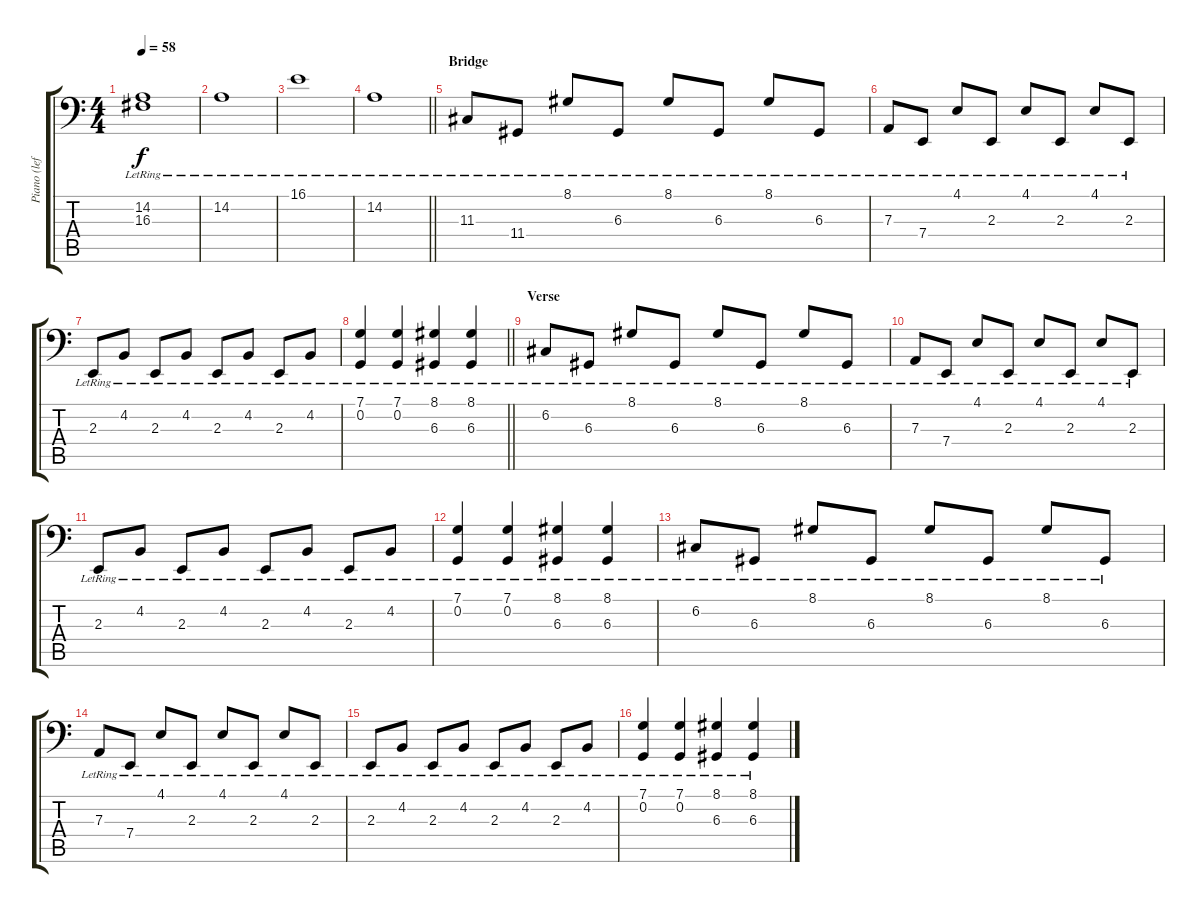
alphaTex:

\track ("Piano (left hand)" "Piano (lef") {instrument acousticgrandpiano}
\staff {score tabs}
\tuning (C3 G2 D2 A1 E1 B0) {hide}
\ts (4 4)
\tempo 58
\clef f4
\ks c
(14.2{lr} 16.3{lr}).1{dy f} |
14.2{lr}.1 |
16.1{lr}.1 |
\barLineRight lightlight
14.2{lr}.1 |
\section ("" "Bridge")
11.3{lr}.8 11.4{lr}.8 8.1{lr}.8 6.3{lr}.8 8.1{lr}.8 6.3{lr}.8 8.1{lr}.8 6.3{lr}.8 |
7.3{lr}.8 7.4{lr}.8 4.1{lr}.8 2.3{lr}.8 4.1{lr}.8 2.3{lr}.8 4.1{lr}.8 2.3{lr}.8 |
2.3{lr}.8 4.2{lr}.8 2.3{lr}.8 4.2{lr}.8 2.3{lr}.8 4.2{lr}.8 2.3{lr}.8 4.2{lr}.8 |
\barLineRight lightlight
(7.1{lr} 0.2{lr}).4 (7.1{lr} 0.2{lr}).4 (8.1{lr} 6.3{lr}).4 (8.1{lr} 6.3{lr}).4 |
\section ("" "Verse")
6.2{lr}.8 6.3{lr}.8 8.1{lr}.8 6.3{lr}.8 8.1{lr}.8 6.3{lr}.8 8.1{lr}.8 6.3{lr}.8 |
7.3{lr}.8 7.4{lr}.8 4.1{lr}.8 2.3{lr}.8 4.1{lr}.8 2.3{lr}.8 4.1{lr}.8 2.3{lr}.8 |
2.3{lr}.8 4.2{lr}.8 2.3{lr}.8 4.2{lr}.8 2.3{lr}.8 4.2{lr}.8 2.3{lr}.8 4.2{lr}.8 |
(7.1{lr} 0.2{lr}).4 (7.1{lr} 0.2{lr}).4 (8.1{lr} 6.3{lr}).4 (8.1{lr} 6.3{lr}).4 |
6.2{lr}.8 6.3{lr}.8 8.1{lr}.8 6.3{lr}.8 8.1{lr}.8 6.3{lr}.8 8.1{lr}.8 6.3{lr}.8 |
7.3{lr}.8 7.4{lr}.8 4.1{lr}.8 2.3{lr}.8 4.1{lr}.8 2.3{lr}.8 4.1{lr}.8 2.3{lr}.8 |
2.3{lr}.8 4.2{lr}.8 2.3{lr}.8 4.2{lr}.8 2.3{lr}.8 4.2{lr}.8 2.3{lr}.8 4.2{lr}.8 |
(7.1{lr} 0.2{lr}).4 (7.1{lr} 0.2{lr}).4 (8.1{lr} 6.3{lr}).4 (8.1{lr} 6.3{lr}).4
